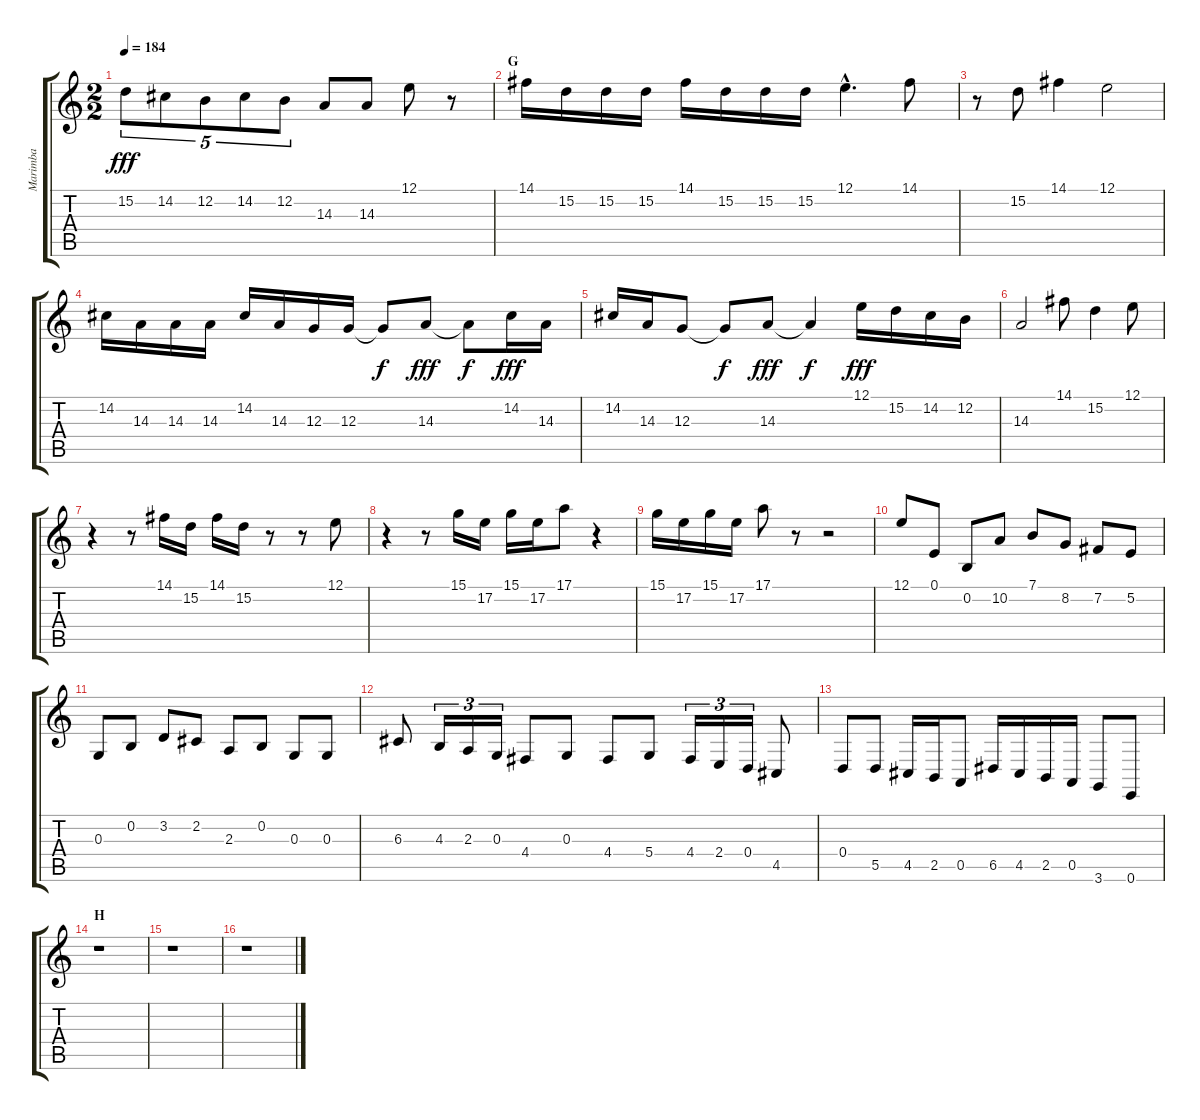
\track ("Marimba" "Marimba") {instrument marimba}
\staff {score tabs}
\tuning (E4 B3 G3 D3 A2 E2) {hide}
\ts (2 2)
\tempo 184
\clef g2
\ks c
15.2.8{tu (5 4) dy fff} 14.2.8{tu (5 4)} 12.2.8{tu (5 4)} 14.2.8{tu (5 4)} 12.2.8{tu (5 4)} 14.3.8 14.3.8 12.1.8 r.8 |
\section ("" "G")
14.1.16 15.2.16 15.2.16 15.2.16 14.1.16 15.2.16 15.2.16 15.2.16 12.1{hac}.4{d} 14.1.8 |
r.8 15.2.8 14.1.4 12.1.2 |
14.2.16 14.3.16 14.3.16 14.3.16 14.2.16 14.3.16 12.3.16 12.3.16 12.3{t}.8{dy f} 14.3.8{dy fff} 14.3{t}.8{dy f} 14.2.16{dy fff} 14.3.16 |
14.2.16 14.3.16 12.3.8 12.3{t}.8{dy f} 14.3.8{dy fff} 14.3{t}.4{dy f} 12.1.16{dy fff} 15.2.16 14.2.16 12.2.16 |
14.3.2 14.1.8 15.2.4 12.1.8 |
r.4 r.8 14.1.16 15.2.16 14.1.16 15.2.16 r.8 r.8 12.1.8 |
r.4 r.8 15.1.16 17.2.16 15.1.16 17.2.16 17.1.8 r.4 |
15.1.16 17.2.16 15.1.16 17.2.16 17.1.8 r.8 r.2 |
12.1.8 0.1.8 0.2.8 10.2.8 7.1.8 8.2.8 7.2.8 5.2.8 |
0.3.8 0.2.8 3.2.8 2.2.8 2.3.8 0.2.8 0.3.8 0.3.8 |
6.3.8 4.3.16{tu (3 2)} 2.3.16{tu (3 2)} 0.3.16{tu (3 2)} 4.4.8 0.3.8 4.4.8 5.4.8 4.4.16{tu (3 2)} 2.4.16{tu (3 2)} 0.4.16{tu (3 2)} 4.5.8 |
0.4.8 5.5.8 4.5.16 2.5.16 0.5.8 6.5.16 4.5.16 2.5.16 0.5.16 3.6.8 0.6.8 |
\section ("" "H")
r.1 |
r.1 |
r.1
